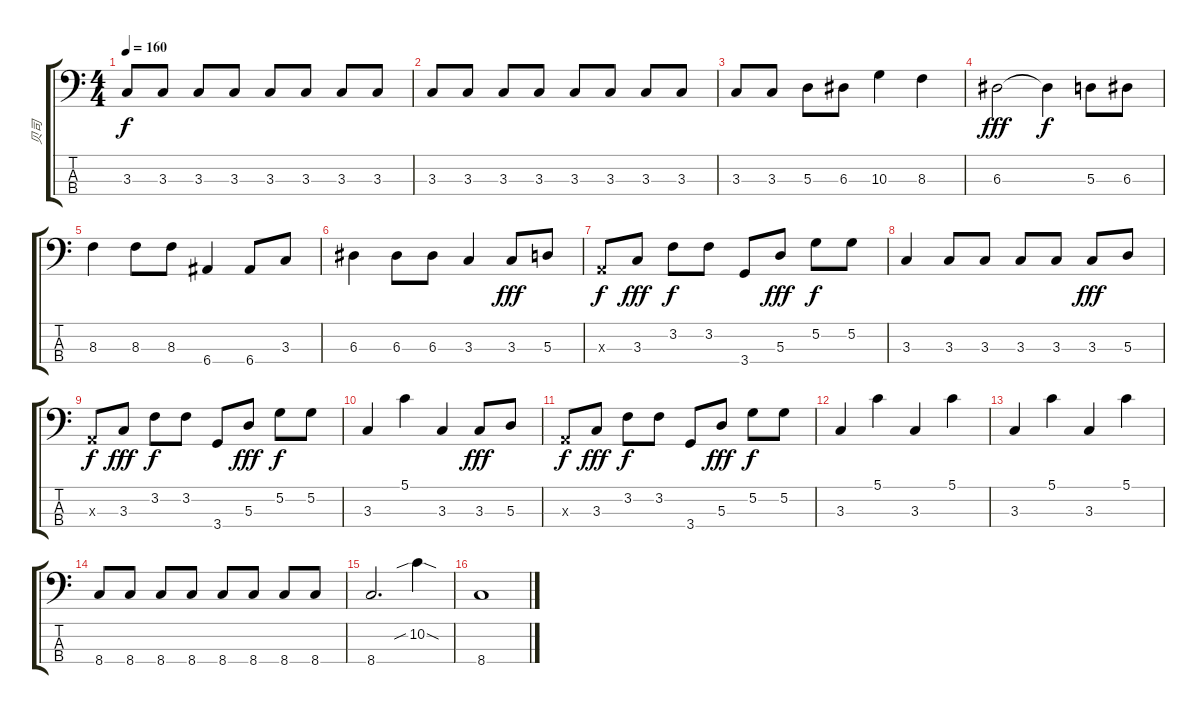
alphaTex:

\track ("贝司" "贝司") {instrument electricbassfinger}
\staff {score tabs}
\tuning (G2 D2 A1 E1) {hide}
\ts (4 4)
\tempo 160
\clef f4
\ks c
3.3.8{dy f} 3.3.8 3.3.8 3.3.8 3.3.8 3.3.8 3.3.8 3.3.8 |
3.3.8 3.3.8 3.3.8 3.3.8 3.3.8 3.3.8 3.3.8 3.3.8 |
3.3.8 3.3.8 5.3.8 6.3.8 10.3.4 8.3.4 |
6.3.2{dy fff} 6.3{t}.4{dy f} 5.3.8 6.3.8 |
8.3.4 8.3.8 8.3.8 6.4.4 6.4.8 3.3.8 |
6.3.4 6.3.8 6.3.8 3.3.4 3.3.8{dy fff} 5.3.8 |
0.3{x}.8{dy f} 3.3.8{dy fff} 3.2.8{dy f} 3.2.8 3.4.8 5.3.8{dy fff} 5.2.8{dy f} 5.2.8 |
3.3.4 3.3.8 3.3.8 3.3.8 3.3.8 3.3.8{dy fff} 5.3.8 |
0.3{x}.8{dy f} 3.3.8{dy fff} 3.2.8{dy f} 3.2.8 3.4.8 5.3.8{dy fff} 5.2.8{dy f} 5.2.8 |
3.3.4 5.1.4 3.3.4 3.3.8{dy fff} 5.3.8 |
0.3{x}.8{dy f} 3.3.8{dy fff} 3.2.8{dy f} 3.2.8 3.4.8 5.3.8{dy fff} 5.2.8{dy f} 5.2.8 |
3.3.4 5.1.4 3.3.4 5.1.4 |
3.3.4 5.1.4 3.3.4 5.1.4 |
8.4.8 8.4.8 8.4.8 8.4.8 8.4.8 8.4.8 8.4.8 8.4.8 |
8.4.2{d} 10.2{sib sod}.4 |
8.4.1
